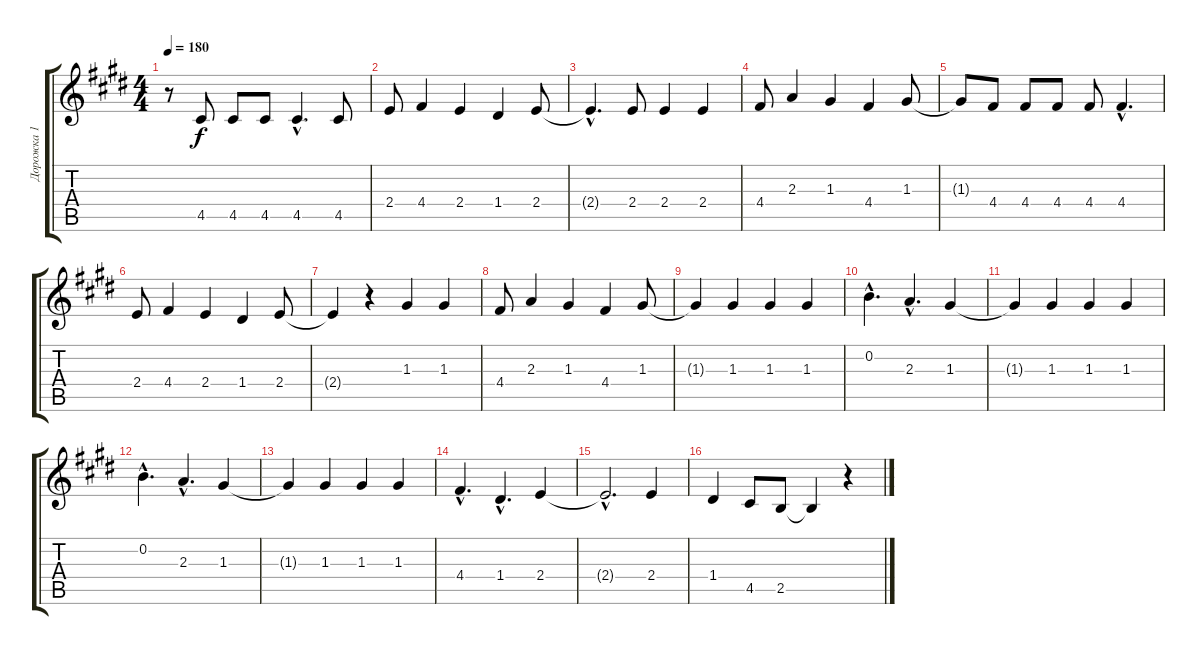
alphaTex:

\track ("Дорожка 1" "Дорожка 1") {instrument distortionguitar}
\staff {score tabs}
\tuning (E4 B3 G3 D3 A2 E2) {hide}
\ts (4 4)
\tempo 180
\clef g2
\ks e
r.8{dy f instrument distortionguitar} 4.5.8 4.5.8 4.5.8 4.5{hac}.4{d} 4.5.8 |
2.4.8 4.4.4 2.4.4 1.4.4 2.4.8 |
2.4{hac t}.4{d} 2.4.8 2.4.4 2.4.4 |
4.4.8 2.3.4 1.3.4 4.4.4 1.3.8 |
1.3{t}.8 4.4.8 4.4.8 4.4.8 4.4.8 4.4{hac}.4{d} |
2.4.8 4.4.4 2.4.4 1.4.4 2.4.8 |
2.4{t}.4 r.4 1.3.4 1.3.4 |
4.4.8 2.3.4 1.3.4 4.4.4 1.3.8 |
1.3{t}.4 1.3.4 1.3.4 1.3.4 |
0.2{hac}.4{d} 2.3{hac}.4{d} 1.3.4 |
1.3{t}.4 1.3.4 1.3.4 1.3.4 |
0.2{hac}.4{d} 2.3{hac}.4{d} 1.3.4 |
1.3{t}.4 1.3.4 1.3.4 1.3.4 |
4.4{hac}.4{d} 1.4{hac}.4{d} 2.4.4 |
2.4{hac t}.2{d} 2.4.4 |
1.4.4 4.5.8 2.5.8 2.5{t}.4 r.4
